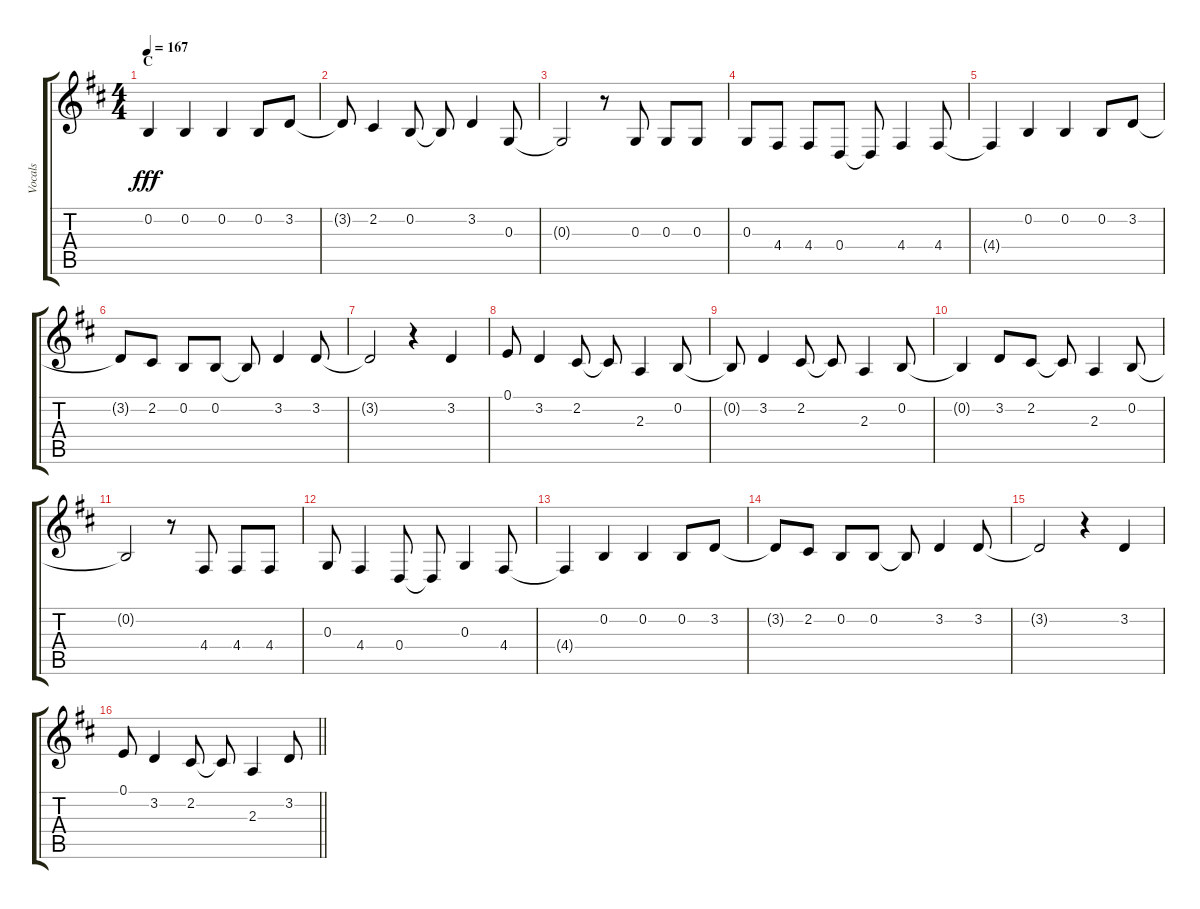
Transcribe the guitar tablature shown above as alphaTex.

\track ("Vocals" "Vocals") {instrument voiceoohs}
\staff {score tabs}
\tuning (E4 B3 G3 D3 A2 E2) {hide}
\ts (4 4)
\section ("" "C")
\tempo 167
\clef g2
\ks d
0.2{t}.4{dy fff} 0.2.4 0.2.4 0.2.8 3.2.8 |
3.2{t}.8 2.2.4 0.2.8 0.2{t}.8 3.2.4 0.3.8 |
0.3{t}.2 r.8 0.3.8 0.3.8 0.3.8 |
0.3.8 4.4.8 4.4.8 0.4.8 0.4{t}.8 4.4.4 4.4.8 |
4.4{t}.4 0.2.4 0.2.4 0.2.8 3.2.8 |
3.2{t}.8 2.2.8 0.2.8 0.2.8 0.2{t}.8 3.2.4 3.2.8 |
3.2{t}.2 r.4 3.2.4 |
0.1.8 3.2.4 2.2.8 2.2{t}.8 2.3.4 0.2.8 |
0.2{t}.8 3.2.4 2.2.8 2.2{t}.8 2.3.4 0.2.8 |
0.2{t}.4 3.2.8 2.2.8 2.2{t}.8 2.3.4 0.2.8 |
0.2{t}.2 r.8 4.4.8 4.4.8 4.4.8 |
0.3.8 4.4.4 0.4.8 0.4{t}.8 0.3.4 4.4.8 |
4.4{t}.4 0.2.4 0.2.4 0.2.8 3.2.8 |
3.2{t}.8 2.2.8 0.2.8 0.2.8 0.2{t}.8 3.2.4 3.2.8 |
3.2{t}.2 r.4 3.2.4 |
\barLineRight lightlight
0.1.8 3.2.4 2.2.8 2.2{t}.8 2.3.4 3.2.8
